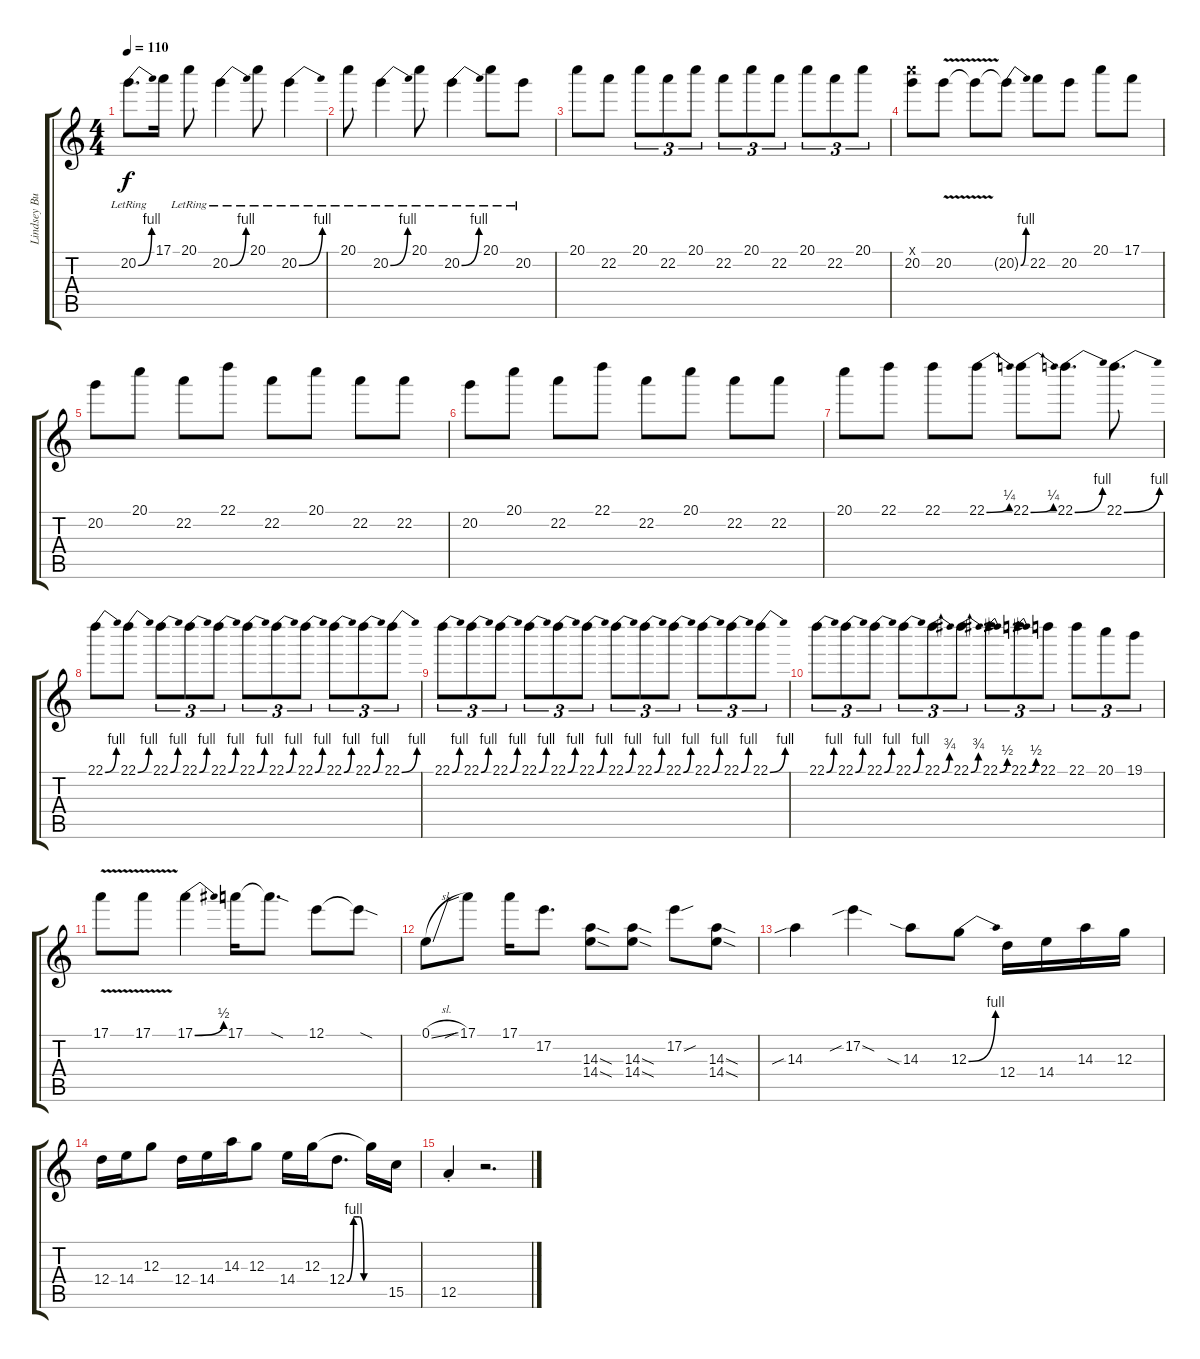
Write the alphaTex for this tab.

\track ("Lindsey Buckingham (Lead)" "Lindsey Bu") {instrument overdrivenguitar}
\staff {score tabs}
\tuning (E4 B3 G3 D3 A2 E2) {hide}
\ts (4 4)
\tempo 110
\clef g2
\ks aminor
20.2{be (bend 0 0 60 4) lr}.8{d dy f} 17.1.16 20.1{lr}.8 20.2{be (bend 0 0 60 4) lr}.4 20.1{lr}.8 20.2{be (bend 0 0 60 4) lr}.4 |
20.1{lr}.8 20.2{be (bend 0 0 60 4) lr}.4 20.1{lr}.8 20.2{be (bend 0 0 60 4) lr}.4 20.1{lr}.8 20.2{lr}.8 |
20.1.8 22.2.8 20.1.8{tu (3 2)} 22.2.8{tu (3 2)} 20.1.8{tu (3 2)} 22.2.8{tu (3 2)} 20.1.8{tu (3 2)} 22.2.8{tu (3 2)} 20.1.8{tu (3 2)} 22.2.8{tu (3 2)} 20.1.8{tu (3 2)} |
(20.1{x} 20.2).8 20.2{v}.8 20.2{t}.8 20.2{be (bend 0 0 60 4) t}.8 22.2.8 20.2.8 20.1.8 17.1.8 |
20.2.8 20.1.8 22.2.8 22.1.8 22.2.8 20.1.8 22.2.8 22.2.8 |
20.2.8 20.1.8 22.2.8 22.1.8 22.2.8 20.1.8 22.2.8 22.2.8 |
20.1.8 22.1.8 22.1.8 22.1{be (bend 0 0 60 1)}.8 22.1{be (bend 0 0 60 1)}.8 22.1{be (bend 0 0 60 4)}.8{d} 22.1{be (bend 0 0 60 4)}.8{d} |
22.1{be (bend 0 0 60 4)}.8 22.1{be (bend 0 0 60 4)}.8 22.1{be (bend 0 0 60 4)}.8{tu (3 2)} 22.1{be (bend 0 0 60 4)}.8{tu (3 2)} 22.1{be (bend 0 0 60 4)}.8{tu (3 2)} 22.1{be (bend 0 0 60 4)}.8{tu (3 2)} 22.1{be (bend 0 0 60 4)}.8{tu (3 2)} 22.1{be (bend 0 0 60 4)}.8{tu (3 2)} 22.1{be (bend 0 0 60 4)}.8{tu (3 2)} 22.1{be (bend 0 0 60 4)}.8{tu (3 2)} 22.1{be (bend 0 0 60 4)}.8{tu (3 2)} |
22.1{be (bend 0 0 60 4)}.8{tu (3 2)} 22.1{be (bend 0 0 60 4)}.8{tu (3 2)} 22.1{be (bend 0 0 60 4)}.8{tu (3 2)} 22.1{be (bend 0 0 60 4)}.8{tu (3 2)} 22.1{be (bend 0 0 60 4)}.8{tu (3 2)} 22.1{be (bend 0 0 60 4)}.8{tu (3 2)} 22.1{be (bend 0 0 60 4)}.8{tu (3 2)} 22.1{be (bend 0 0 60 4)}.8{tu (3 2)} 22.1{be (bend 0 0 60 4)}.8{tu (3 2)} 22.1{be (bend 0 0 60 4)}.8{tu (3 2)} 22.1{be (bend 0 0 60 4)}.8{tu (3 2)} 22.1{be (bend 0 0 60 4)}.8{tu (3 2)} |
22.1{be (bend 0 0 60 4)}.8{tu (3 2)} 22.1{be (bend 0 0 60 4)}.8{tu (3 2)} 22.1{be (bend 0 0 60 4)}.8{tu (3 2)} 22.1{be (bend 0 0 60 4)}.8{tu (3 2)} 22.1{be (bend 0 0 60 3)}.8{tu (3 2)} 22.1{be (bend 0 0 60 3)}.8{tu (3 2)} 22.1{be (bend 0 0 60 2)}.8{tu (3 2)} 22.1{be (bend 0 0 60 2)}.8{tu (3 2)} 22.1.8{tu (3 2)} 22.1.8{tu (3 2)} 20.1.8{tu (3 2)} 19.1.8{tu (3 2)} |
17.1{v}.8 17.1{v}.8 17.1{be (bend 0 0 60 2)}.4 17.1.16 17.1{sod t}.8{d} 12.1.8 12.1{sod t}.8 |
0.1{sl}.8 17.1{sib}.8 17.1.16 17.2.8{d} (14.3{sod} 14.4{sod}).8 (14.3{sod} 14.4{sod}).8 17.2{sou}.8 (14.3{sod} 14.4{sod}).8 |
14.3{sib}.4 17.2{sib sod}.4 14.3{sia}.8 12.3{be (bend 0 0 60 4)}.8 12.4.16 14.4.16 14.3.16 12.3.16 |
12.4.16 14.4.16 12.3.8 12.4.16 14.4.16 14.3.16 12.3.8 14.4.16 12.3.16 12.4{be (custom 0 0 20 4 37 4 50 0 60 0)}.8{d} 12.3{t}.16 15.5.16 |
12.5{st}.4 r.2{d}
